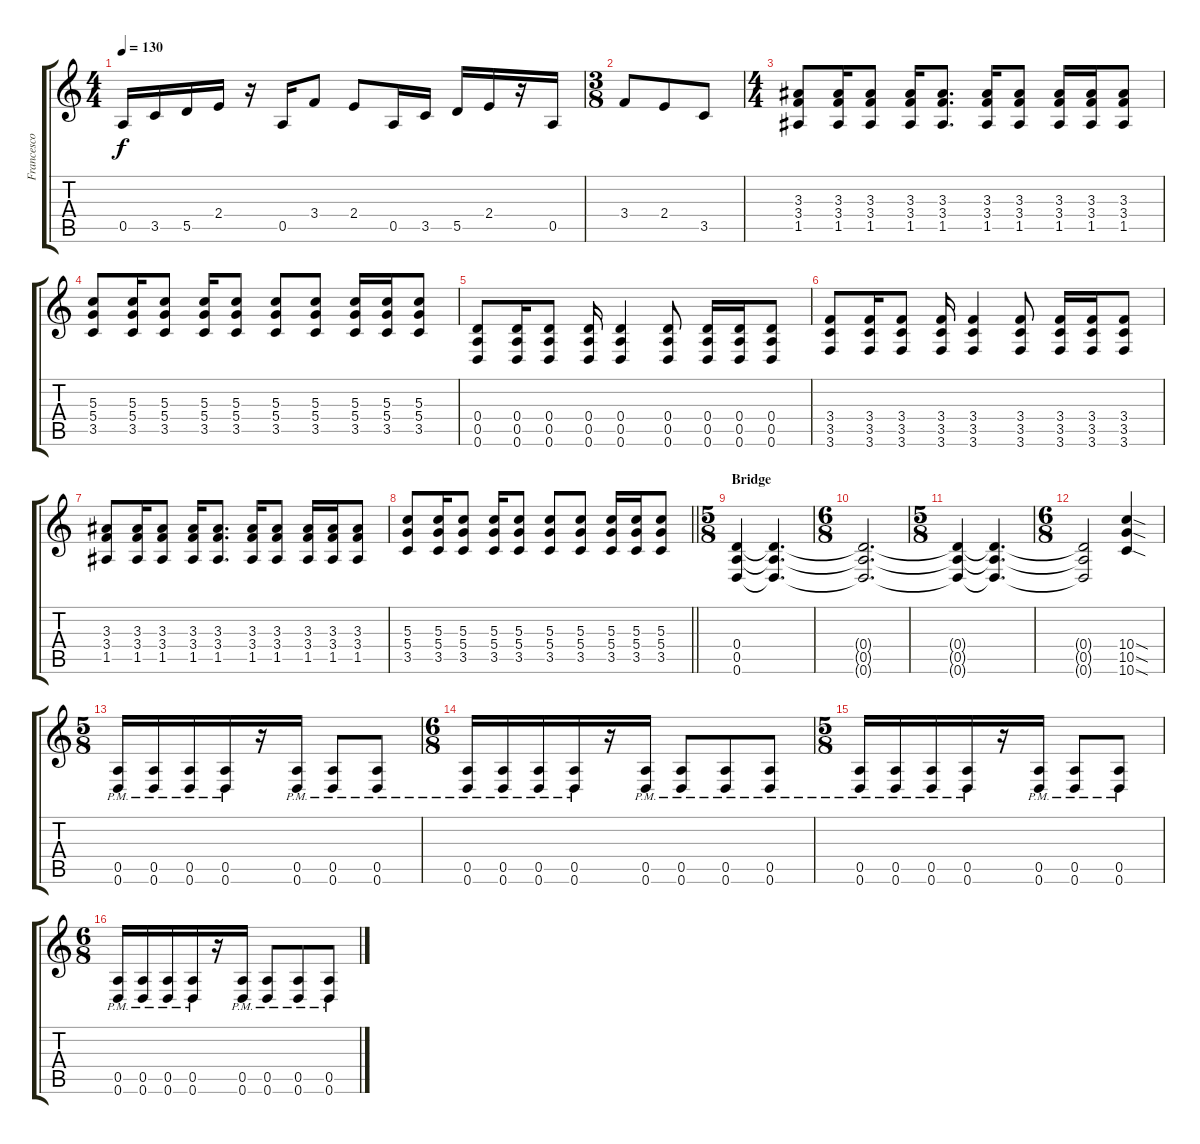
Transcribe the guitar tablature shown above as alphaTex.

\track ("Francesco" "Francesco") {instrument overdrivenguitar}
\staff {score tabs}
\tuning (E4 B3 G3 D3 A2 D2) {hide}
\ts (4 4)
\tempo 130
\clef g2
\ks c
0.5.16{dy f} 3.5.16 5.5.16 2.4.16 r.16 0.5.16 3.4.8 2.4.8 0.5.16 3.5.16 5.5.16 2.4.16 r.16 0.5.16 |
\ts (3 8)
3.4.8 2.4.8 3.5.8 |
\ts (4 4)
(3.3 3.4 1.5).8 (3.3 3.4 1.5).16 (3.3 3.4 1.5).8 (3.3 3.4 1.5).16 (3.3 3.4 1.5).8{d} (3.3 3.4 1.5).16 (3.3 3.4 1.5).8 (3.3 3.4 1.5).16 (3.3 3.4 1.5).16 (3.3 3.4 1.5).8 |
(5.3 5.4 3.5).8 (5.3 5.4 3.5).16 (5.3 5.4 3.5).8 (5.3 5.4 3.5).16 (5.3 5.4 3.5).8 (5.3 5.4 3.5).8 (5.3 5.4 3.5).8 (5.3 5.4 3.5).16 (5.3 5.4 3.5).16 (5.3 5.4 3.5).8 |
(0.4 0.5 0.6).8 (0.4 0.5 0.6).16 (0.4 0.5 0.6).8 (0.4 0.5 0.6).16 (0.4 0.5 0.6).4 (0.4 0.5 0.6).8 (0.4 0.5 0.6).16 (0.4 0.5 0.6).16 (0.4 0.5 0.6).8 |
(3.4 3.5 3.6).8 (3.4 3.5 3.6).16 (3.4 3.5 3.6).8 (3.4 3.5 3.6).16 (3.4 3.5 3.6).4 (3.4 3.5 3.6).8 (3.4 3.5 3.6).16 (3.4 3.5 3.6).16 (3.4 3.5 3.6).8 |
(3.3 3.4 1.5).8 (3.3 3.4 1.5).16 (3.3 3.4 1.5).8 (3.3 3.4 1.5).16 (3.3 3.4 1.5).8{d} (3.3 3.4 1.5).16 (3.3 3.4 1.5).8 (3.3 3.4 1.5).16 (3.3 3.4 1.5).16 (3.3 3.4 1.5).8 |
\barLineRight lightlight
(5.3 5.4 3.5).8 (5.3 5.4 3.5).16 (5.3 5.4 3.5).8 (5.3 5.4 3.5).16 (5.3 5.4 3.5).8 (5.3 5.4 3.5).8 (5.3 5.4 3.5).8 (5.3 5.4 3.5).16 (5.3 5.4 3.5).16 (5.3 5.4 3.5).8 |
\ts (5 8)
\section ("" "Bridge")
(0.4 0.5 0.6).4 (0.4{t} 0.5{t} 0.6{t}).4{d} |
\ts (6 8)
(0.4{t} 0.5{t} 0.6{t}).2{d} |
\ts (5 8)
(0.4{t} 0.5{t} 0.6{t}).4 (0.4{t} 0.5{t} 0.6{t}).4{d} |
\ts (6 8)
(0.4{t} 0.5{t} 0.6{t}).2 (10.4{sod} 10.5{sod} 10.6{sod}).4 |
\ts (5 8)
(0.5{pm} 0.6{pm}).16 (0.5{pm} 0.6{pm}).16 (0.5{pm} 0.6{pm}).16 (0.5{pm} 0.6{pm}).16 r.16 (0.5{pm} 0.6{pm}).16 (0.5{pm} 0.6{pm}).8 (0.5{pm} 0.6{pm}).8 |
\ts (6 8)
(0.5{pm} 0.6{pm}).16 (0.5{pm} 0.6{pm}).16 (0.5{pm} 0.6{pm}).16 (0.5{pm} 0.6{pm}).16 r.16 (0.5{pm} 0.6{pm}).16 (0.5{pm} 0.6{pm}).8 (0.5{pm} 0.6{pm}).8 (0.5{pm} 0.6{pm}).8 |
\ts (5 8)
(0.5{pm} 0.6{pm}).16 (0.5{pm} 0.6{pm}).16 (0.5{pm} 0.6{pm}).16 (0.5{pm} 0.6{pm}).16 r.16 (0.5{pm} 0.6{pm}).16 (0.5{pm} 0.6{pm}).8 (0.5{pm} 0.6{pm}).8 |
\ts (6 8)
(0.5{pm} 0.6{pm}).16 (0.5{pm} 0.6{pm}).16 (0.5{pm} 0.6{pm}).16 (0.5{pm} 0.6{pm}).16 r.16 (0.5{pm} 0.6{pm}).16 (0.5{pm} 0.6{pm}).8 (0.5{pm} 0.6{pm}).8 (0.5{pm} 0.6{pm}).8
